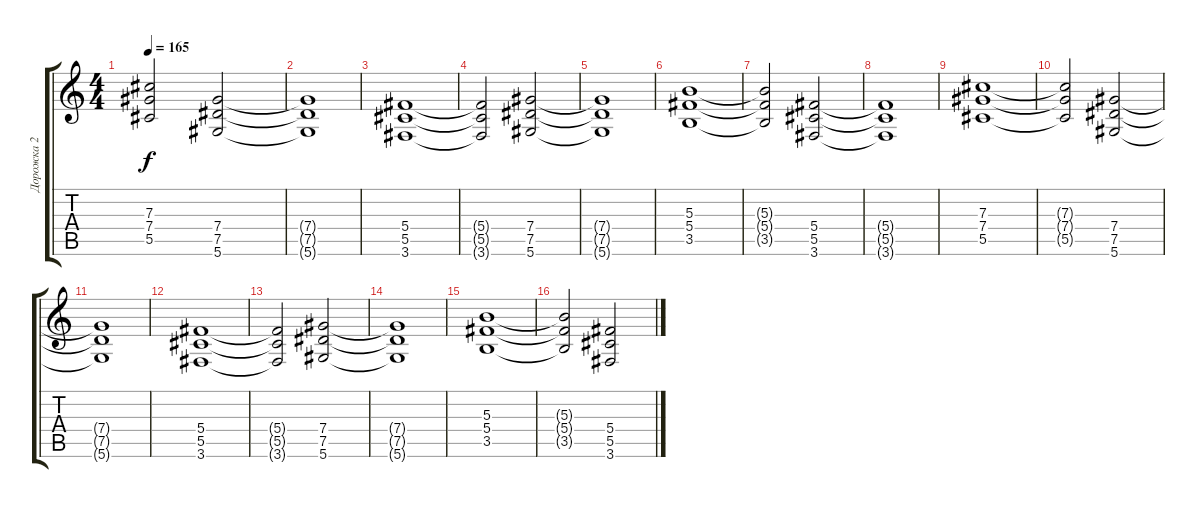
\track ("Дорожка 2" "Дорожка 2") {instrument overdrivenguitar}
\staff {score tabs}
\tuning (Eb4 Bb3 Gb3 Db3 Ab2 Eb2) {hide}
\ts (4 4)
\tempo 165
\clef g2
\ks c
(7.3{t} 7.4{t} 5.5{t}).2{dy f} (7.4 7.5 5.6).2 |
(7.4{t} 7.5{t} 5.6{t}).1 |
(5.4 5.5 3.6).1 |
(5.4{t} 5.5{t} 3.6{t}).2 (7.4 7.5 5.6).2 |
(7.4{t} 7.5{t} 5.6{t}).1 |
(5.3 5.4 3.5).1 |
(5.3{t} 5.4{t} 3.5{t}).2 (5.4 5.5 3.6).2 |
(5.4{t} 5.5{t} 3.6{t}).1 |
(7.3 7.4 5.5).1 |
(7.3{t} 7.4{t} 5.5{t}).2 (7.4 7.5 5.6).2 |
(7.4{t} 7.5{t} 5.6{t}).1 |
(5.4 5.5 3.6).1 |
(5.4{t} 5.5{t} 3.6{t}).2 (7.4 7.5 5.6).2 |
(7.4{t} 7.5{t} 5.6{t}).1 |
(5.3 5.4 3.5).1 |
(5.3{t} 5.4{t} 3.5{t}).2 (5.4 5.5 3.6).2
